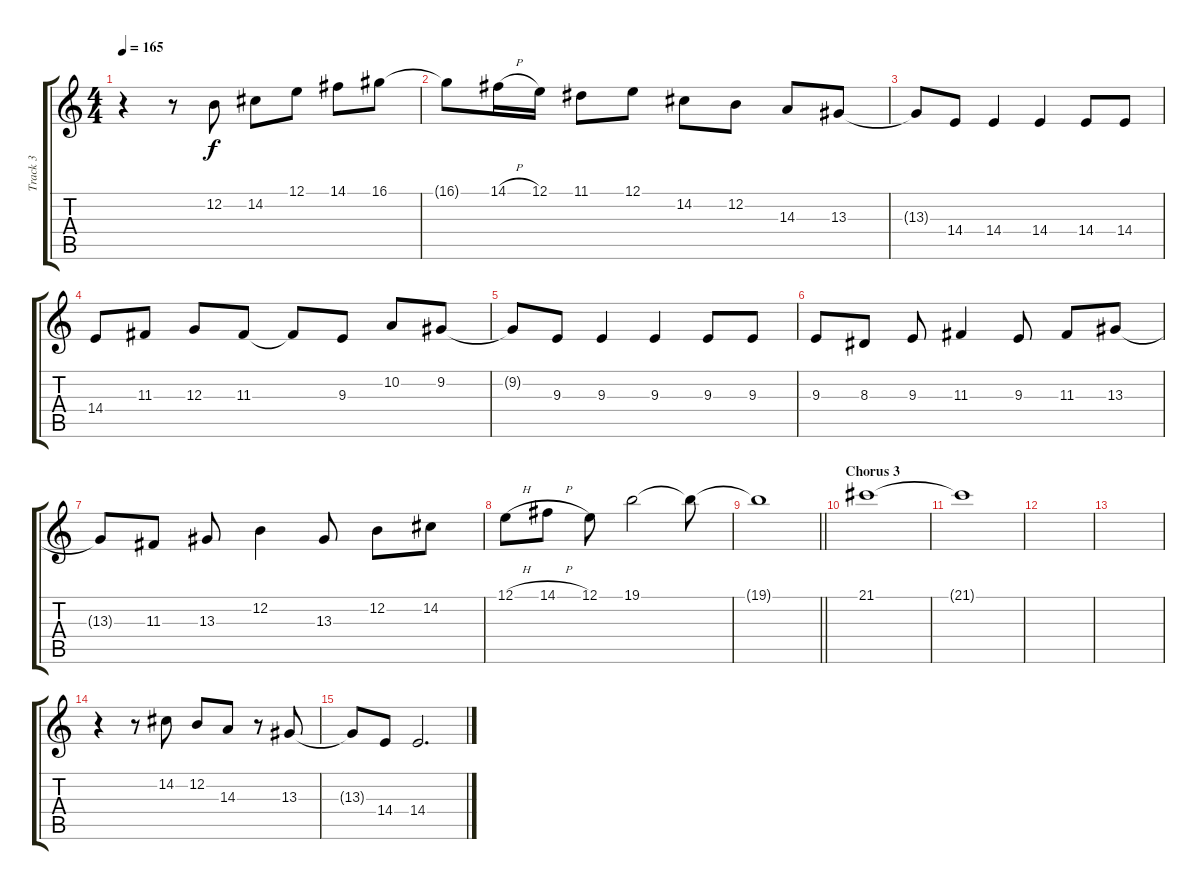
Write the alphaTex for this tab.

\track ("Track 3" "Track 3") {instrument altosax}
\staff {score tabs}
\tuning (E4 B3 G3 D3 A2 E2) {hide}
\ts (4 4)
\tempo 165
\clef g2
\ks c
r.4{dy f} r.8 12.2.8 14.2.8 12.1.8 14.1.8 16.1.8 |
16.1{t}.8 14.1{h}.16 12.1.16 11.1.8 12.1.8 14.2.8 12.2.8 14.3.8 13.3.8 |
13.3{t}.8 14.4.8 14.4.4 14.4.4 14.4.8 14.4.8 |
14.4.8 11.3.8 12.3.8 11.3.8 11.3{t}.8 9.3.8 10.2.8 9.2.8 |
9.2{t}.8 9.3.8 9.3.4 9.3.4 9.3.8 9.3.8 |
9.3.8 8.3.8 9.3.8 11.3.4 9.3.8 11.3.8 13.3.8 |
13.3{t}.8 11.3.8 13.3.8 12.2.4 13.3.8 12.2.8 14.2.8 |
12.1{h}.8 14.1{h}.8 12.1.8 19.1.2 19.1{t}.8 |
\barLineRight lightlight
19.1{t}.1 |
\section ("" "Chorus 3")
21.1.1 |
21.1{t}.1 |
|
|
r.4 r.8 14.2.8 12.2.8 14.3.8 r.8 13.3.8 |
13.3{t}.8 14.4.8 14.4.2{d}
